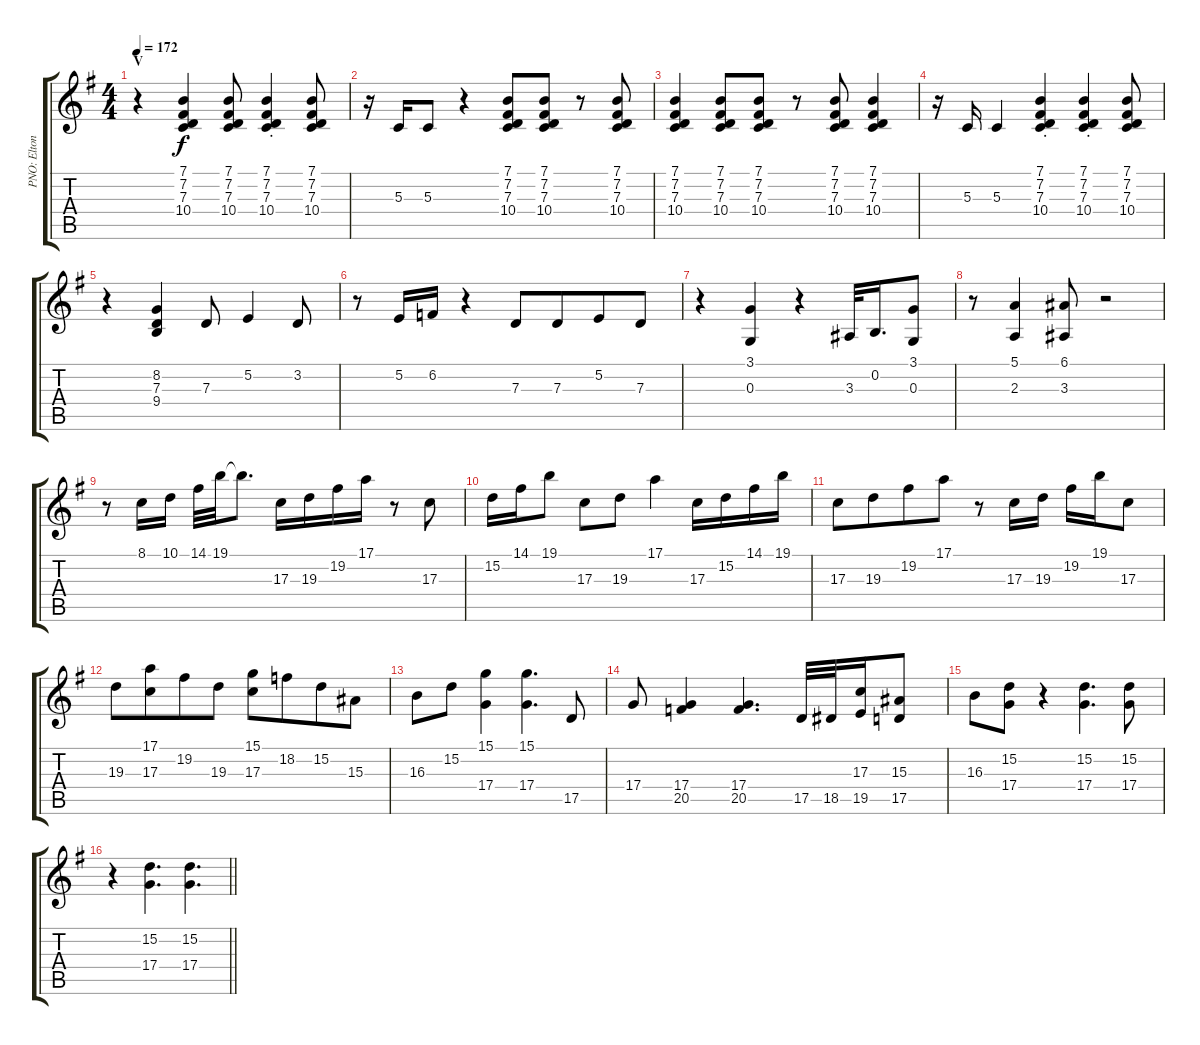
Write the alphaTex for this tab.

\track ("PNO: Elton John(RH)" "PNO: Elton") {instrument brightacousticpiano}
\staff {score tabs}
\tuning (E4 B3 G3 D3 A2 E2) {hide}
\ts (4 4)
\section ("" "V")
\tempo 172
\clef g2
\ks g
r.4{dy f} (7.1{st} 7.2{st} 7.3{st} 10.4{st}).4 (7.1 7.2 7.3 10.4).8 (7.1{st} 7.2{st} 7.3{st} 10.4{st}).4 (7.1 7.2 7.3 10.4).8 |
r.16 5.3.16 5.3.8 r.4 (7.1 7.2 7.3 10.4).8 (7.1 7.2 7.3 10.4).8 r.8 (7.1 7.2 7.3 10.4).8 |
(7.1 7.2 7.3 10.4).4 (7.1 7.2 7.3 10.4).8 (7.1 7.2 7.3 10.4).8 r.8 (7.1 7.2 7.3 10.4).8 (7.1 7.2 7.3 10.4).4 |
r.16 5.3.16 5.3.4 (7.1{st} 7.2{st} 7.3{st} 10.4{st}).4 (7.1{st} 7.2{st} 7.3{st} 10.4{st}).4 (7.1 7.2 7.3 10.4).8 |
r.4 (8.2 7.3 9.4).4 7.3.8 5.2.4 3.2.8 |
r.8 5.2.16 6.2.16 r.4 7.3.8 7.3.8{beam merge} 5.2.8 7.3.8 |
r.4 (3.1 0.3).4 r.4 3.3.32 0.2.16{d} (3.1 0.3).8 |
r.8 (5.1 2.3).4 (6.1 3.3).8 r.2 |
r.8 8.1.16 10.1.16 14.1.32 19.1.32 19.1{t}.8{d} 17.3.16 19.3.16 19.2.16 17.1.16 r.8 17.3.8 |
15.2.16 14.1.16 19.1.8 17.3.8 19.3.8 17.1.4 17.3.16 15.2.16 14.1.16 19.1.16 |
17.3.8 19.3.8{beam merge} 19.2.8 17.1.8 r.8 17.3.16 19.3.16 19.2.16 19.1.16 17.3.8 |
19.3.8 (17.1 17.3).8{beam merge} 19.2.8 19.3.8 (15.1 17.3).8 18.2.8{beam merge} 15.2.8 15.3.8 |
16.3.8 15.2.8 (15.1 17.4).4 (15.1 17.4).4{d} 17.5.8 |
17.4.8 (17.4 20.5).4 (17.4 20.5).4{d} 17.5.32 18.5.32 (17.3 19.5).16 (15.3 17.5).8 |
16.3.8 (15.2 17.4).8 r.4 (15.2 17.4).4{d} (15.2 17.4).8 |
\barLineRight lightlight
r.4 (15.2 17.4).4{d} (15.2 17.4).4{d}
